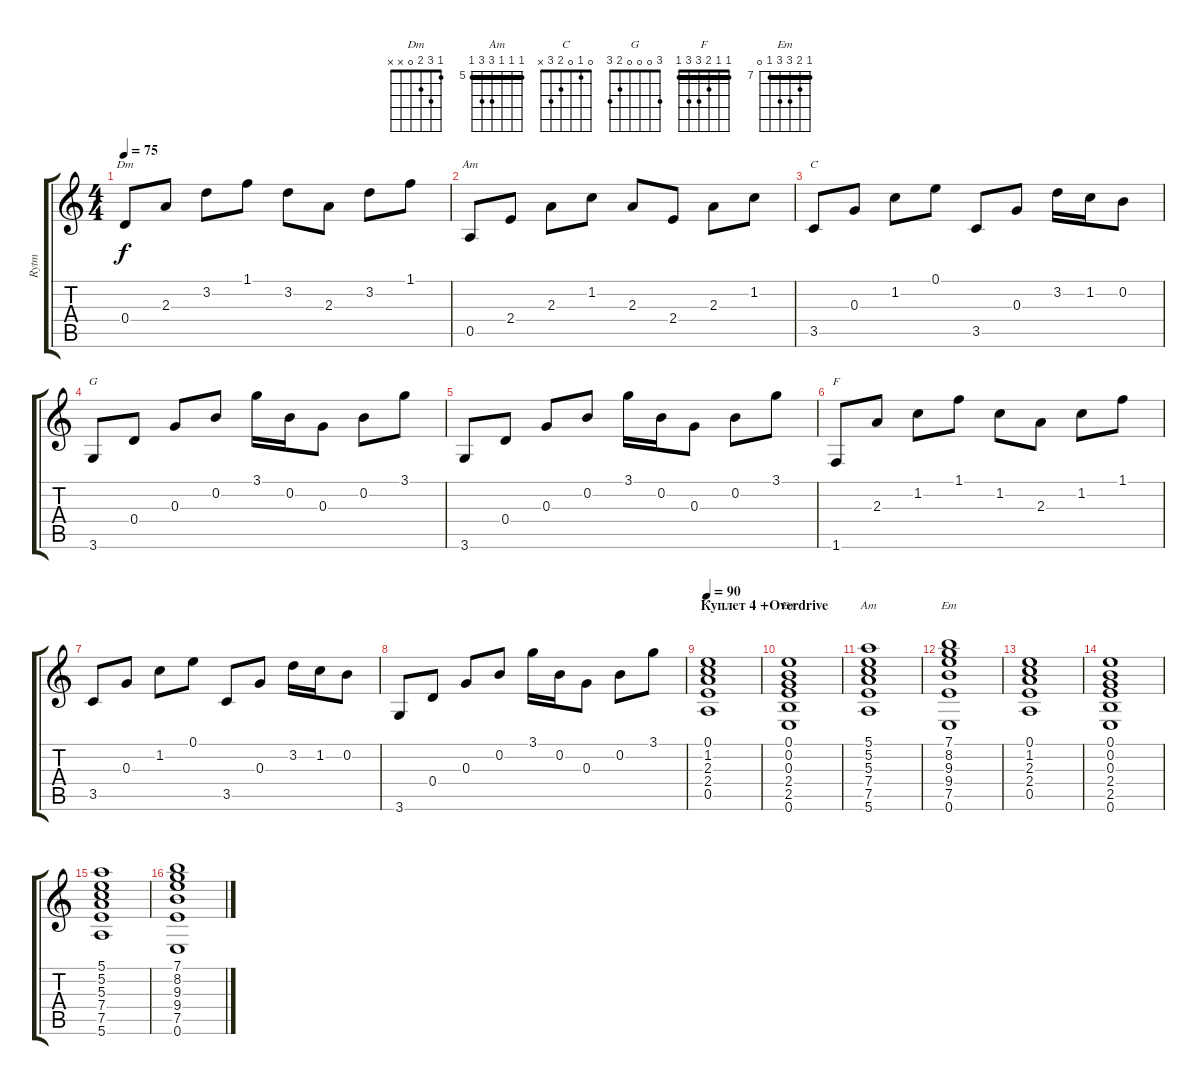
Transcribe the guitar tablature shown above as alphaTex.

\track ("Rytm" "Rytm") {instrument acousticguitarsteel}
\staff {score tabs}
\tuning (E4 B3 G3 D3 A2 E2) {hide}
\chord ("Dm" 1 3 2 0 x x)
\chord ("Am" 0 1 2 2 0 x)
\chord ("C" 0 1 0 2 3 x)
\chord ("G" 3 0 0 0 2 3)
\chord ("F" 1 1 2 3 3 1) {barre 1}
\chord ("Em" 0 0 0 2 2 0)
\chord ("Am" 5 5 5 7 7 5) {firstfret 5 barre 5}
\chord ("Em" 7 8 9 9 7 0) {firstfret 7 barre 7}
\ts (4 4)
\tempo 75
\clef g2
\ks c
0.4.8{ch "Dm" dy f} 2.3.8 3.2.8 1.1.8 3.2.8 2.3.8 3.2.8 1.1.8 |
0.5.8{ch "Am"} 2.4.8 2.3.8 1.2.8 2.3.8 2.4.8 2.3.8 1.2.8 |
3.5.8{ch "C"} 0.3.8 1.2.8 0.1.8 3.5.8 0.3.8 3.2.16 1.2.16 0.2.8 |
3.6.8{ch "G"} 0.4.8 0.3.8 0.2.8 3.1.16 0.2.16 0.3.8 0.2.8 3.1.8 |
3.6.8 0.4.8 0.3.8 0.2.8 3.1.16 0.2.16 0.3.8 0.2.8 3.1.8 |
1.6.8{ch "F"} 2.3.8 1.2.8 1.1.8 1.2.8 2.3.8 1.2.8 1.1.8 |
3.5.8 0.3.8 1.2.8 0.1.8 3.5.8 0.3.8 3.2.16 1.2.16 0.2.8 |
3.6.8 0.4.8 0.3.8 0.2.8 3.1.16 0.2.16 0.3.8 0.2.8 3.1.8 |
\section ("" "Куплет 4 +Overdrive")
\tempo 90
(0.1 1.2 2.3 2.4 0.5).1{volume 0} |
(0.1 0.2 0.3 2.4 2.5 0.6).1{ch "Em"} |
(5.1 5.2 5.3 7.4 7.5 5.6).1{ch "Am"} |
(7.1 8.2 9.3 9.4 7.5 0.6).1{ch "Em"} |
(0.1 1.2 2.3 2.4 0.5).1 |
(0.1 0.2 0.3 2.4 2.5 0.6).1 |
(5.1 5.2 5.3 7.4 7.5 5.6).1 |
(7.1 8.2 9.3 9.4 7.5 0.6).1
